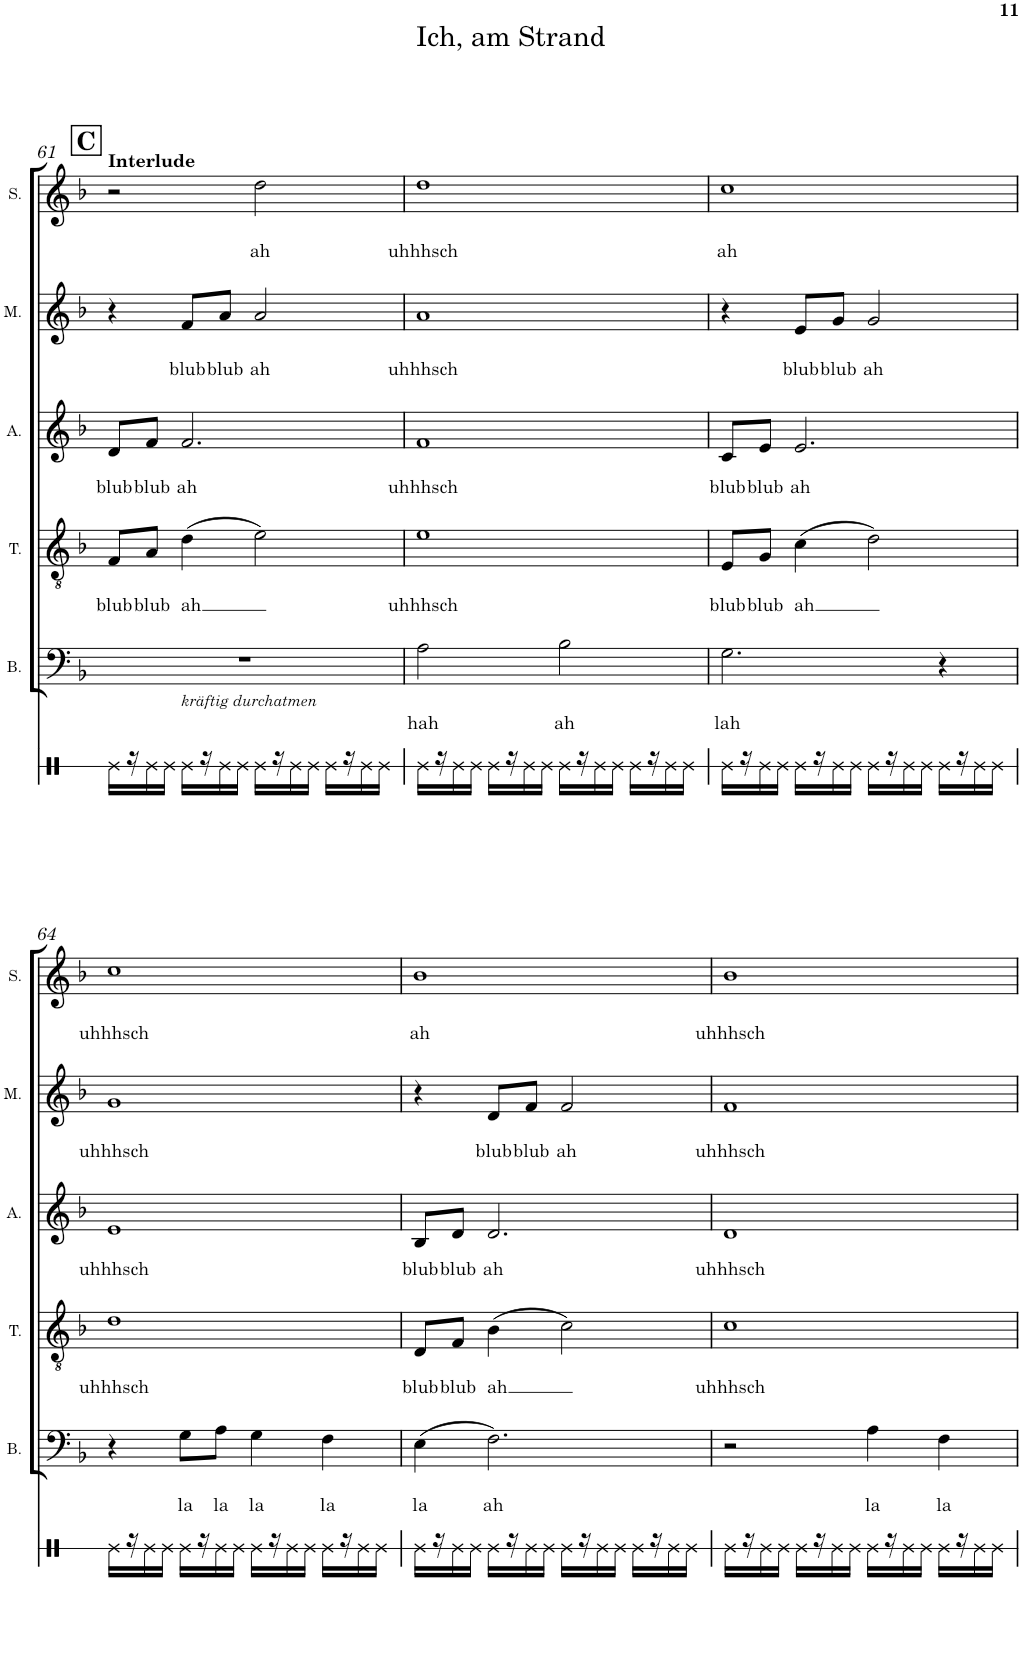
**kern	**kern	**text	**text	**kern	**text	**text	**kern	**text	**text	**kern	**text	**text	**kern	**text	**text
*part6	*part5	*part5	*part5	*part4	*part4	*part4	*part3	*part3	*part3	*part2	*part2	*part2	*part1	*part1	*part1
*staff6	*staff5	*staff5	*staff5	*staff4	*staff4	*staff4	*staff3	*staff3	*staff3	*staff2	*staff2	*staff2	*staff1	*staff1	*staff1
*I"Perkussion	*I"Bass	*	*	*I"Tenor	*	*	*I"Alt	*	*	*I"Mezzo	*	*	*I"Sopran	*	*
*	*I'B.	*	*	*I'T.	*	*	*I'A.	*	*	*I'M.	*	*	*I'S.	*	*
!!LO:PB:g=z
*clefX	*clefF4	*	*	*clefGv2	*	*	*clefG2	*	*	*clefG2	*	*	*clefG2	*	*
*k[b-]	*k[b-]	*	*	*k[b-]	*	*	*k[b-]	*	*	*k[b-]	*	*	*k[b-]	*	*
*d:	*d:	*	*	*d:	*	*	*d:	*	*	*d:	*	*	*d:	*	*
*M4/4	*M4/4	*	*	*M4/4	*	*	*M4/4	*	*	*M4/4	*	*	*M4/4	*	*
!!LO:REH:place=s1:a:B:cj:fs=14.2:t=C
=61	=61	=61	=61	=61	=61	=61	=61	=61	=61	=61	=61	=61	=61	=61	=61
!	!	!	!	!	!	!	!	!	!	!	!	!	!LO:TX:a:B:t=Interlude	!	!
!	!	!	!	!	!	!LO:LY:b	!	!	!LO:LY:b	!	!	!	!	!	!
*	*^	*	*	*	*	*	*	*	*	*	*	*	*	*	*
16Re\LL	1r	4ryy	.	.	8F/L	.	blub	8d/L	.	blub	4r	.	.	2r	.	.
16r	.	.	.	.	.	.	.	.	.	.	.	.	.	.	.	.
!	!	!	!	!	!	!	!LO:LY:b	!	!	!LO:LY:b	!	!	!	!	!	!
16Re\	.	.	.	.	8A/J	.	blub	8f/J	.	blub	.	.	.	.	.	.
16Re\JJ	.	.	.	.	.	.	.	.	.	.	.	.	.	.	.	.
!	!	!LO:TX:b:i:t=kräftig durchatmen	!	!	!	!	!	!	!	!	!	!	!	!	!	!
!	!	!	!	!	!	!	!LO:LY:b	!	!	!LO:LY:b	!	!	!LO:LY:b	!	!	!
16Re\LL	.	2.ryy	.	.	(>4d\	.	ah	2.f/	.	ah	8f/L	.	blub	.	.	.
16r	.	.	.	.	.	.	.	.	.	.	.	.	.	.	.	.
!	!	!	!	!	!	!	!	!	!	!	!	!	!LO:LY:b	!	!	!
16Re\	.	.	.	.	.	.	.	.	.	.	8a/J	.	blub	.	.	.
16Re\JJ	.	.	.	.	.	.	.	.	.	.	.	.	.	.	.	.
!	!	!	!	!	!	!	!	!	!	!	!	!	!LO:LY:b	!	!	!LO:LY:b
16Re\LL	.	.	.	.	2e\)	.	.	.	.	.	2a/	.	ah	2dd\	.	ah
16r	.	.	.	.	.	.	.	.	.	.	.	.	.	.	.	.
16Re\	.	.	.	.	.	.	.	.	.	.	.	.	.	.	.	.
16Re\JJ	.	.	.	.	.	.	.	.	.	.	.	.	.	.	.	.
16Re\LL	.	.	.	.	.	.	.	.	.	.	.	.	.	.	.	.
16r	.	.	.	.	.	.	.	.	.	.	.	.	.	.	.	.
16Re\	.	.	.	.	.	.	.	.	.	.	.	.	.	.	.	.
16Re\JJ	.	.	.	.	.	.	.	.	.	.	.	.	.	.	.	.
=62	=62	=62	=62	=62	=62	=62	=62	=62	=62	=62	=62	=62	=62	=62	=62	=62
!	!	!	!	!LO:LY:b	!	!	!LO:LY:b	!	!	!LO:LY:b	!	!	!LO:LY:b	!	!	!LO:LY:b
*	*v	*v	*	*	*	*	*	*	*	*	*	*	*	*	*	*
16Re\LL	2A\	.	hah	1e	.	uhhhsch	1f	.	uhhhsch	1a	.	uhhhsch	1dd	.	uhhhsch
16r	.	.	.	.	.	.	.	.	.	.	.	.	.	.	.
16Re\	.	.	.	.	.	.	.	.	.	.	.	.	.	.	.
16Re\JJ	.	.	.	.	.	.	.	.	.	.	.	.	.	.	.
16Re\LL	.	.	.	.	.	.	.	.	.	.	.	.	.	.	.
16r	.	.	.	.	.	.	.	.	.	.	.	.	.	.	.
16Re\	.	.	.	.	.	.	.	.	.	.	.	.	.	.	.
16Re\JJ	.	.	.	.	.	.	.	.	.	.	.	.	.	.	.
!	!	!	!LO:LY:b	!	!	!	!	!	!	!	!	!	!	!	!
16Re\LL	2B-\	.	ah	.	.	.	.	.	.	.	.	.	.	.	.
16r	.	.	.	.	.	.	.	.	.	.	.	.	.	.	.
16Re\	.	.	.	.	.	.	.	.	.	.	.	.	.	.	.
16Re\JJ	.	.	.	.	.	.	.	.	.	.	.	.	.	.	.
16Re\LL	.	.	.	.	.	.	.	.	.	.	.	.	.	.	.
16r	.	.	.	.	.	.	.	.	.	.	.	.	.	.	.
16Re\	.	.	.	.	.	.	.	.	.	.	.	.	.	.	.
16Re\JJ	.	.	.	.	.	.	.	.	.	.	.	.	.	.	.
=63	=63	=63	=63	=63	=63	=63	=63	=63	=63	=63	=63	=63	=63	=63	=63
!	!	!	!LO:LY:b	!	!	!LO:LY:b	!	!	!LO:LY:b	!	!	!	!	!	!LO:LY:b
16Re\LL	2.G\	.	lah	8E/L	.	blub	8c/L	.	blub	4r	.	.	1cc	.	ah
16r	.	.	.	.	.	.	.	.	.	.	.	.	.	.	.
!	!	!	!	!	!	!LO:LY:b	!	!	!LO:LY:b	!	!	!	!	!	!
16Re\	.	.	.	8G/J	.	blub	8e/J	.	blub	.	.	.	.	.	.
16Re\JJ	.	.	.	.	.	.	.	.	.	.	.	.	.	.	.
!	!	!	!	!	!	!LO:LY:b	!	!	!LO:LY:b	!	!	!LO:LY:b	!	!	!
16Re\LL	.	.	.	(>4c\	.	ah	2.e/	.	ah	8e/L	.	blub	.	.	.
16r	.	.	.	.	.	.	.	.	.	.	.	.	.	.	.
!	!	!	!	!	!	!	!	!	!	!	!	!LO:LY:b	!	!	!
16Re\	.	.	.	.	.	.	.	.	.	8g/J	.	blub	.	.	.
16Re\JJ	.	.	.	.	.	.	.	.	.	.	.	.	.	.	.
!	!	!	!	!	!	!	!	!	!	!	!	!LO:LY:b	!	!	!
16Re\LL	.	.	.	2d\)	.	.	.	.	.	2g/	.	ah	.	.	.
16r	.	.	.	.	.	.	.	.	.	.	.	.	.	.	.
16Re\	.	.	.	.	.	.	.	.	.	.	.	.	.	.	.
16Re\JJ	.	.	.	.	.	.	.	.	.	.	.	.	.	.	.
16Re\LL	4r	.	.	.	.	.	.	.	.	.	.	.	.	.	.
16r	.	.	.	.	.	.	.	.	.	.	.	.	.	.	.
16Re\	.	.	.	.	.	.	.	.	.	.	.	.	.	.	.
16Re\JJ	.	.	.	.	.	.	.	.	.	.	.	.	.	.	.
!!LO:LB:g=z
=64	=64	=64	=64	=64	=64	=64	=64	=64	=64	=64	=64	=64	=64	=64	=64
!	!	!	!	!	!	!LO:LY:b	!	!	!LO:LY:b	!	!	!LO:LY:b	!	!	!LO:LY:b
16Re\LL	4r	.	.	1d	.	uhhhsch	1e	.	uhhhsch	1g	.	uhhhsch	1cc	.	uhhhsch
16r	.	.	.	.	.	.	.	.	.	.	.	.	.	.	.
16Re\	.	.	.	.	.	.	.	.	.	.	.	.	.	.	.
16Re\JJ	.	.	.	.	.	.	.	.	.	.	.	.	.	.	.
!	!	!	!LO:LY:b	!	!	!	!	!	!	!	!	!	!	!	!
16Re\LL	8G\L	.	la	.	.	.	.	.	.	.	.	.	.	.	.
16r	.	.	.	.	.	.	.	.	.	.	.	.	.	.	.
!	!	!	!LO:LY:b	!	!	!	!	!	!	!	!	!	!	!	!
16Re\	8A\J	.	la	.	.	.	.	.	.	.	.	.	.	.	.
16Re\JJ	.	.	.	.	.	.	.	.	.	.	.	.	.	.	.
!	!	!	!LO:LY:b	!	!	!	!	!	!	!	!	!	!	!	!
16Re\LL	4G\	.	la	.	.	.	.	.	.	.	.	.	.	.	.
16r	.	.	.	.	.	.	.	.	.	.	.	.	.	.	.
16Re\	.	.	.	.	.	.	.	.	.	.	.	.	.	.	.
16Re\JJ	.	.	.	.	.	.	.	.	.	.	.	.	.	.	.
!	!	!	!LO:LY:b	!	!	!	!	!	!	!	!	!	!	!	!
16Re\LL	4F\	.	la	.	.	.	.	.	.	.	.	.	.	.	.
16r	.	.	.	.	.	.	.	.	.	.	.	.	.	.	.
16Re\	.	.	.	.	.	.	.	.	.	.	.	.	.	.	.
16Re\JJ	.	.	.	.	.	.	.	.	.	.	.	.	.	.	.
=65	=65	=65	=65	=65	=65	=65	=65	=65	=65	=65	=65	=65	=65	=65	=65
!	!	!	!LO:LY:b	!	!	!LO:LY:b	!	!	!LO:LY:b	!	!	!	!	!	!LO:LY:b
16Re\LL	(>4E\	.	la	8D/L	.	blub	8B-/L	.	blub	4r	.	.	1b-	.	ah
16r	.	.	.	.	.	.	.	.	.	.	.	.	.	.	.
!	!	!	!	!	!	!LO:LY:b	!	!	!LO:LY:b	!	!	!	!	!	!
16Re\	.	.	.	8F/J	.	blub	8d/J	.	blub	.	.	.	.	.	.
16Re\JJ	.	.	.	.	.	.	.	.	.	.	.	.	.	.	.
!	!	!	!LO:LY:b	!	!	!LO:LY:b	!	!	!LO:LY:b	!	!	!LO:LY:b	!	!	!
16Re\LL	2.F\)	.	ah	(>4B-\	.	ah	2.d/	.	ah	8d/L	.	blub	.	.	.
16r	.	.	.	.	.	.	.	.	.	.	.	.	.	.	.
!	!	!	!	!	!	!	!	!	!	!	!	!LO:LY:b	!	!	!
16Re\	.	.	.	.	.	.	.	.	.	8f/J	.	blub	.	.	.
16Re\JJ	.	.	.	.	.	.	.	.	.	.	.	.	.	.	.
!	!	!	!	!	!	!	!	!	!	!	!	!LO:LY:b	!	!	!
16Re\LL	.	.	.	2c\)	.	.	.	.	.	2f/	.	ah	.	.	.
16r	.	.	.	.	.	.	.	.	.	.	.	.	.	.	.
16Re\	.	.	.	.	.	.	.	.	.	.	.	.	.	.	.
16Re\JJ	.	.	.	.	.	.	.	.	.	.	.	.	.	.	.
16Re\LL	.	.	.	.	.	.	.	.	.	.	.	.	.	.	.
16r	.	.	.	.	.	.	.	.	.	.	.	.	.	.	.
16Re\	.	.	.	.	.	.	.	.	.	.	.	.	.	.	.
16Re\JJ	.	.	.	.	.	.	.	.	.	.	.	.	.	.	.
=66	=66	=66	=66	=66	=66	=66	=66	=66	=66	=66	=66	=66	=66	=66	=66
!	!	!	!	!	!	!LO:LY:b	!	!	!LO:LY:b	!	!	!LO:LY:b	!	!	!LO:LY:b
16Re\LL	2r	.	.	1c	.	uhhhsch	1d	.	uhhhsch	1f	.	uhhhsch	1b-	.	uhhhsch
16r	.	.	.	.	.	.	.	.	.	.	.	.	.	.	.
16Re\	.	.	.	.	.	.	.	.	.	.	.	.	.	.	.
16Re\JJ	.	.	.	.	.	.	.	.	.	.	.	.	.	.	.
16Re\LL	.	.	.	.	.	.	.	.	.	.	.	.	.	.	.
16r	.	.	.	.	.	.	.	.	.	.	.	.	.	.	.
16Re\	.	.	.	.	.	.	.	.	.	.	.	.	.	.	.
16Re\JJ	.	.	.	.	.	.	.	.	.	.	.	.	.	.	.
!	!	!	!LO:LY:b	!	!	!	!	!	!	!	!	!	!	!	!
16Re\LL	4A\	.	la	.	.	.	.	.	.	.	.	.	.	.	.
16r	.	.	.	.	.	.	.	.	.	.	.	.	.	.	.
16Re\	.	.	.	.	.	.	.	.	.	.	.	.	.	.	.
16Re\JJ	.	.	.	.	.	.	.	.	.	.	.	.	.	.	.
!	!	!	!LO:LY:b	!	!	!	!	!	!	!	!	!	!	!	!
16Re\LL	4F\	.	la	.	.	.	.	.	.	.	.	.	.	.	.
16r	.	.	.	.	.	.	.	.	.	.	.	.	.	.	.
16Re\	.	.	.	.	.	.	.	.	.	.	.	.	.	.	.
16Re\JJ	.	.	.	.	.	.	.	.	.	.	.	.	.	.	.
=	=	=	=	=	=	=	=	=	=	=	=	=	=	=	=
*-	*-	*-	*-	*-	*-	*-	*-	*-	*-	*-	*-	*-	*-	*-	*-
